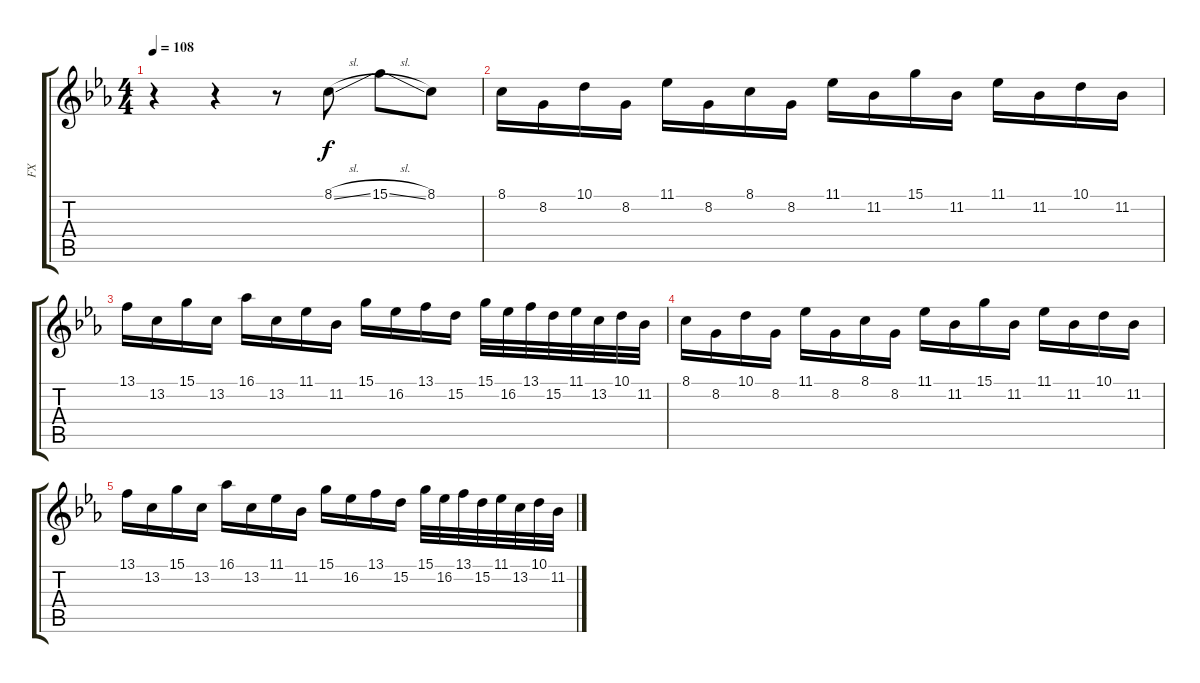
\track ("FX" "FX") {instrument celesta}
\staff {score tabs}
\tuning (E4 B3 G3 D3 A2 E2) {hide}
\ts (4 4)
\tempo 108
\clef g2
\ks cminor
r.4{dy f} r.4 r.8 8.1{sl}.8 15.1{sl}.8 8.1.8 |
8.1.16 8.2.16 10.1.16 8.2.16 11.1.16 8.2.16 8.1.16 8.2.16 11.1.16 11.2.16 15.1.16 11.2.16 11.1.16 11.2.16 10.1.16 11.2.16 |
13.1.16 13.2.16 15.1.16 13.2.16 16.1.16 13.2.16 11.1.16 11.2.16 15.1.16 16.2.16 13.1.16 15.2.16 15.1.32 16.2.32 13.1.32 15.2.32 11.1.32 13.2.32 10.1.32 11.2.32 |
8.1.16 8.2.16 10.1.16 8.2.16 11.1.16 8.2.16 8.1.16 8.2.16 11.1.16 11.2.16 15.1.16 11.2.16 11.1.16 11.2.16 10.1.16 11.2.16 |
13.1.16 13.2.16 15.1.16 13.2.16 16.1.16 13.2.16 11.1.16 11.2.16 15.1.16 16.2.16 13.1.16 15.2.16 15.1.32 16.2.32 13.1.32 15.2.32 11.1.32 13.2.32 10.1.32 11.2.32
